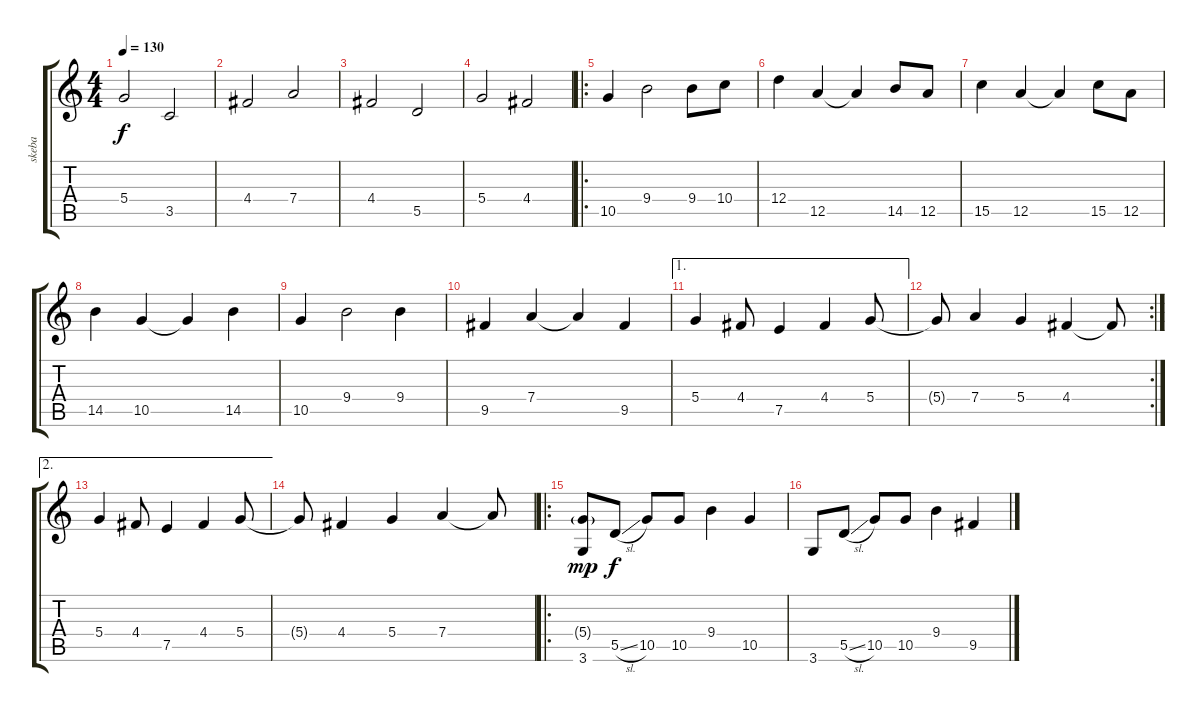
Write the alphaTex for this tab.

\track ("skeba" "skeba") {instrument overdrivenguitar}
\staff {score tabs}
\tuning (E4 B3 G3 D3 A2 E2) {hide}
\ts (4 4)
\tempo 130
\clef g2
\ks c
5.4.2{dy f} 3.5.2 |
4.4.2 7.4.2 |
4.4.2 5.5.2 |
5.4.2 4.4.2 |
\ro
10.5.4 9.4.2 9.4.8 10.4.8 |
12.4.4 12.5.4 12.5{t}.4 14.5.8 12.5.8 |
15.5.4 12.5.4 12.5{t}.4 15.5.8 12.5.8 |
14.5.4 10.5.4 10.5{t}.4 14.5.4 |
10.5.4 9.4.2 9.4.4 |
9.5.4 7.4.4 7.4{t}.4 9.5.4 |
\ae 1
5.4.4 4.4.8 7.5.4 4.4.4 5.4.8 |
\rc 2
5.4{t}.8 7.4.4 5.4.4 4.4.4 4.4{t}.8 |
\ae 2
5.4.4 4.4.8 7.5.4 4.4.4 5.4.8 |
5.4{t}.8 4.4.4 5.4.4 7.4.4 7.4{t}.8 |
\ro
(5.4{g} 3.6).8{dy mp} 5.5{sl}.8{dy f} 10.5.8 10.5.8 9.4.4 10.5.4 |
3.6.8 5.5{sl}.8 10.5.8 10.5.8 9.4.4 9.5.4
